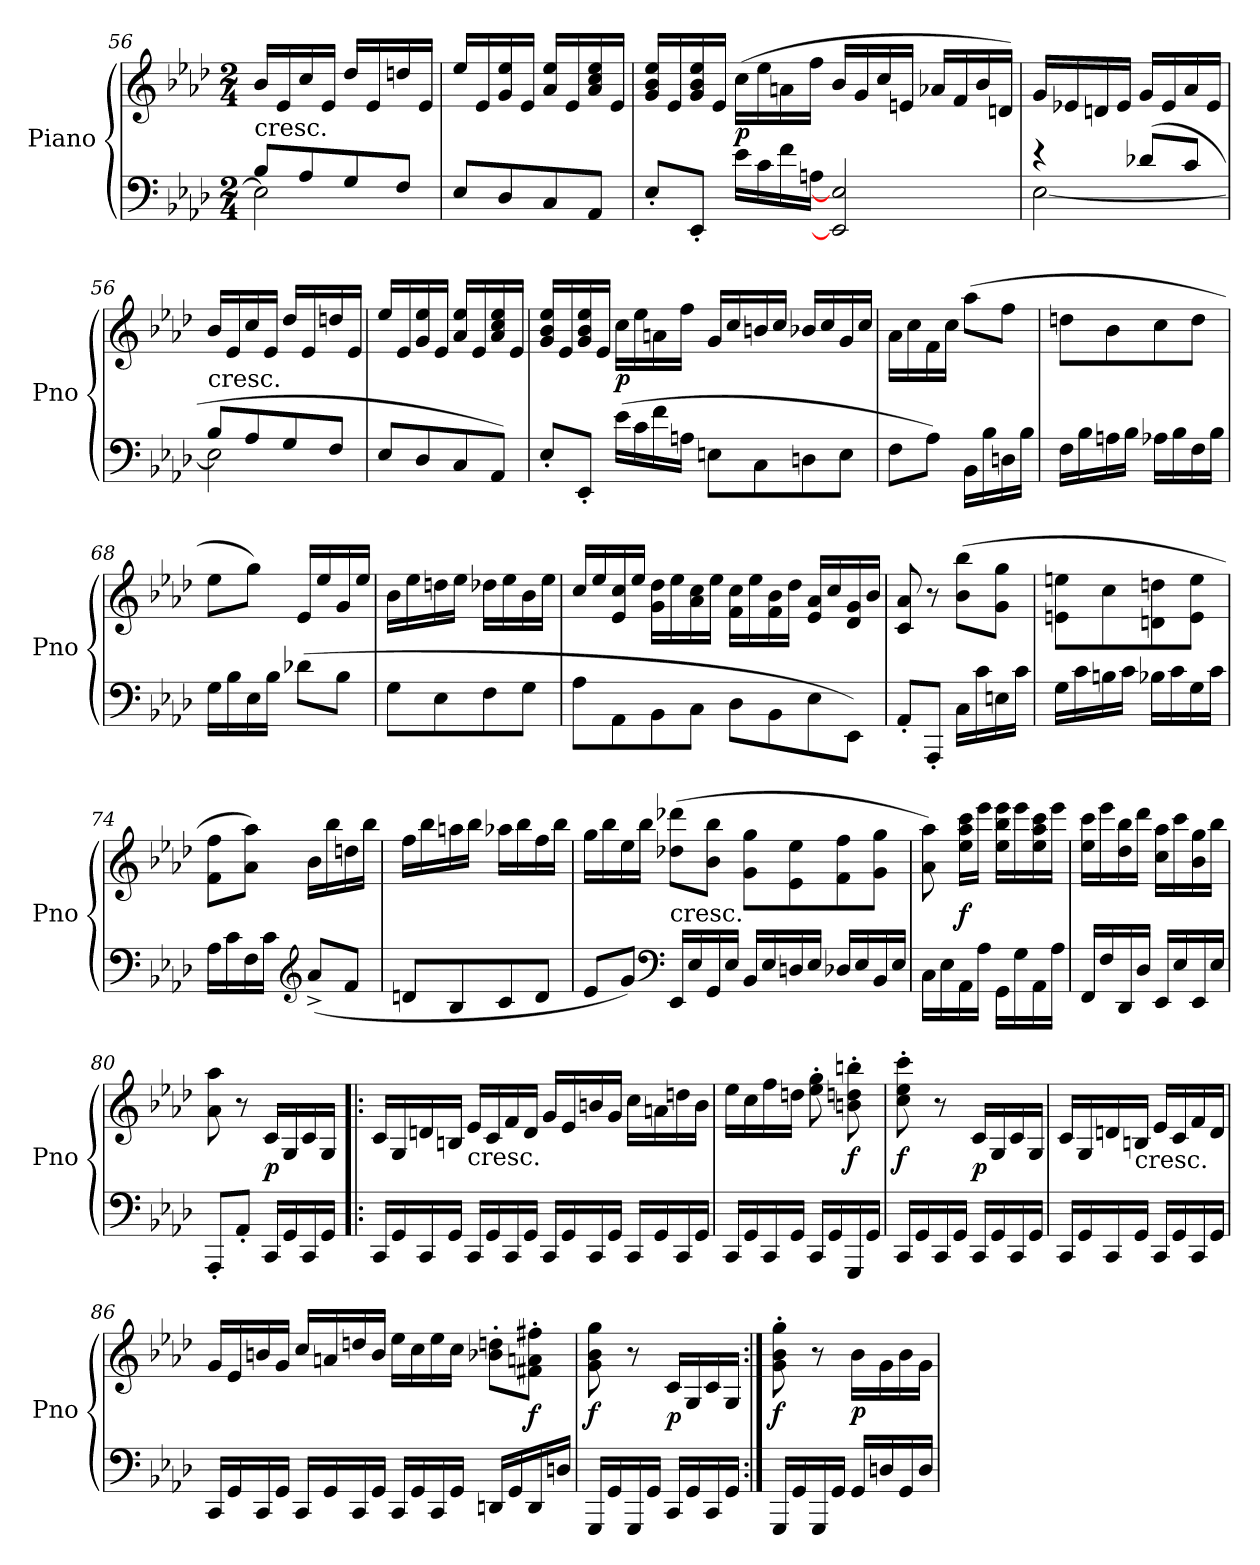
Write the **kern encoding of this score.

**kern	**kern	**dynam
*part1	*part1	*part1
*staff2	*staff1	*staff1/2
*I"Piano	*	*
*I'Pno	*	*
*clefF4	*clefG2	*
*k[b-e-a-d-]	*k[b-e-a-d-]	*
*A-:	*A-:	*
*M2/4	*M2/4	*
=56	=56	=56
*^	*	*
!	!	!LO:TX:c:t=cresc.	!
8B-L	2E-]	16b-LL	.
.	.	16e-	.
8A-	.	16cc	.
.	.	16e-JJ	.
8G	.	16dd-LL	.
.	.	16e-	.
8FJ	.	16ddn	.
.	.	16e-JJ	.
*v	*v	*	*
=57	=57	=57
8E-L	16ee-LL	.
.	16e-	.
8D-	16g 16ee-	.
.	16e-JJ	.
8C	16a- 16ee-LL	.
.	16e-	.
8AA-J	16a- 16cc 16ee-	.
.	16e-JJ	.
=58	=58	=58
8E-'L	16g 16b- 16ee-LL	.
.	16e-	.
8EE-'J	16g 16b- 16ee-	.
.	16e-JJ	.
16e-LL	(16ccLL	p
16c	16ee-	.
16f	16an	.
16AnJJ	16ffJJ	.
2EE-] 2E-]	16b-LL	.
.	16g	.
.	16cc	.
.	16enJJ	.
.	16a-XLL	.
.	16f	.
.	16b-	.
.	16dnJJ)	.
=55	=55	=55
*^	*	*
4r	[2E-	16gLL	.
.	.	16e-X	.
.	.	16dn	.
.	.	16e-JJ	.
(8d-XL	.	16gLL	.
.	.	16e-	.
8cJ	.	16a-	.
.	.	16e-JJ	.
=56	=56	=56	=56
!	!	!LO:TX:c:t=cresc.	!
8B-L	2E-]	16b-LL	.
.	.	16e-	.
8A-	.	16cc	.
.	.	16e-JJ	.
8G	.	16dd-LL	.
.	.	16e-	.
8FJ	.	16ddn	.
.	.	16e-JJ	.
*v	*v	*	*
=57	=57	=57
8E-L	16ee-LL	.
.	16e-	.
8D-	16g 16ee-	.
.	16e-JJ	.
8C	16a- 16ee-LL	.
.	16e-	.
8AA-J)	16a- 16cc 16ee-	.
.	16e-JJ	.
=58	=58	=58
8E-'L	16g 16b- 16ee-LL	.
.	16e-	.
8EE-'J	16g 16b- 16ee-	.
.	16e-JJ	.
(16e-LL	16ccLL	p
16c	16ee-	.
16f	16an	.
16AnJJ	16ffJJ	.
8EnL	16gLL	.
.	16cc	.
8C	16bn	.
.	16ccJJ	.
8Dn	16b-XLL	.
.	16cc	.
8EJ	16g	.
.	16ccJJ	.
=66	=66	=66
8FL	16a-\LL	.
.	16cc\	.
8A-J)	16f\	.
.	16cc\JJ	.
16BB-LL	(8aa-L	.
16B-	.	.
16Dn	8ffJ	.
16B-JJ	.	.
=67	=67	=67
16FLL	8ddnL	.
16B-	.	.
16An	8b-	.
16B-JJ	.	.
16A-XLL	8cc	.
16B-	.	.
16F	8ddJ	.
16B-JJ	.	.
=68	=68	=68
16GLL	8ee-L	.
16B-	.	.
16E-	8ggJ)	.
16B-JJ	.	.
(8d-XL	16e-LL	.
.	16ee-	.
8B-J	16g	.
.	16ee-JJ	.
=69	=69	=69
8GL	16b-LL	.
.	16ee-	.
8E-	16ddn	.
.	16ee-JJ	.
8F	16dd-XLL	.
.	16ee-	.
8GJ	16b-	.
.	16ee-JJ	.
=70	=70	=70
8A-\L	16ccLL	.
.	16ee-	.
8AA-\	16e- 16cc	.
.	16ee-JJ	.
8BB-\	16g 16dd-LL	.
.	16ee-	.
8C\J	16a- 16cc	.
.	16ee-JJ	.
8D-\L	16f 16ccLL	.
.	16ee-	.
8BB-\	16f 16b-	.
.	16dd-JJ	.
8E-\	16e- 16a-LL	.
.	16cc	.
8EE-\J)	16d- 16g	.
.	16b-JJ	.
=72	=72	=72
8AA-'L	8c 8a-	.
8AAA-'J	8r	.
16CLL	(8b- 8bb-L	.
16c	.	.
16En	8g 8ggJ	.
16cJJ	.	.
=73	=73	=73
16GLL	8en\ 8een\L	.
16c	.	.
16Bn	8cc\	.
16cJJ	.	.
16B-XLL	8dn\ 8ddn\	.
16c	.	.
16G	8e\ 8ee\J	.
16cJJ	.	.
=74	=74	=74
16A-LL	8f 8ffL	.
16c	.	.
16F	8a- 8aa-J)	.
16cJJ	.	.
*clefG2	*	*
(8a-^L	16b-LL	.
.	16bb-	.
8fJ	16ddn	.
.	16bb-JJ	.
=75	=75	=75
8dnL	16ffLL	.
.	16bb-	.
8B-	16aan	.
.	16bb-JJ	.
8c	16aa-XLL	.
.	16bb-	.
8dJ	16ff	.
.	16bb-JJ	.
=76	=76	=76
8e-L	16ggLL	.
.	16bb-	.
8gJ)	16ee-	.
.	16bb-JJ	.
*clefF4	*	*
!	!LO:TX:c:t=cresc.	!
16EE-LL	(8dd-X 8ddd-XL	.
16E-	.	.
16GG	8b- 8bb-J	.
16E-JJ	.	.
16BB-LL	8g 8ggL	.
16E-	.	.
16Dn	8e- 8ee-	.
16E-JJ	.	.
16D-XLL	8f 8ff	.
16E-	.	.
16BB-	8g 8ggJ	.
16E-JJ	.	.
=78	=78	=78
16CLL	8a- 8aa-)	.
16E-	.	.
16AA-	16ee- 16aa- 16cccLL	f
16A-JJ	16eee-JJ	.
16GGLL	16ee- 16bb- 16eee-LL	.
16G	16eee-	.
16AA-	16ee- 16aa- 16ccc	.
16A-JJ	16eee-JJ	.
=79	=79	=79
16FFLL	16ee- 16cccLL	.
16F	16eee-	.
16DD-	16dd- 16bb-	.
16D-JJ	16ddd-JJ	.
16EE-LL	16cc 16aa-LL	.
16E-	16ccc	.
16EE-	16b- 16gg	.
16E-JJ	16bb-JJ	.
=80	=80	=80
8AAA-'L	8a- 8aa-	.
8AA-'J	8r	.
16CCLL	16cLL	p
16GG	16G	.
16CC	16c	.
16GGJJ	16GJJ	.
=81!|:	=81!|:	=81!|:
16CCLL	16cLL	.
16GG	16G	.
16CC	16dn	.
16GGJJ	16BnJJ	.
!	!LO:TX:c:t=cresc.	!
16CCLL	16e-LL	.
16GG	16c	.
16CC	16f	.
16GGJJ	16dJJ	.
16CCLL	16gLL	.
16GG	16e-	.
16CC	16bn	.
16GGJJ	16gJJ	.
16CCLL	16ccLL	.
16GG	16an	.
16CC	16ddn	.
16GGJJ	16bJJ	.
=83	=83	=83
16CCLL	16ee-LL	.
16GG	16cc	.
16CC	16ff	.
16GGJJ	16ddnJJ	.
16CCLL	8ee-' 8gg'	.
16GG	.	.
16GGG	8bn' 8ddn' 8bbn'	f
16GGJJ	.	.
=84	=84	=84
16CCLL	8cc' 8ee-' 8ccc'	f
16GG	.	.
16CC	8r	.
16GGJJ	.	.
16CCLL	16cLL	p
16GG	16G	.
16CC	16c	.
16GGJJ	16GJJ	.
=85	=85	=85
16CCLL	16cLL	.
16GG	16G	.
16CC	16dn	.
!	!LO:TX:c:t=cresc.	!
16GGJJ	16BnJJ	.
16CCLL	16e-LL	.
16GG	16c	.
16CC	16f	.
16GGJJ	16dJJ	.
=86	=86	=86
16CCLL	16gLL	.
16GG	16e-	.
16CC	16bn	.
16GGJJ	16gJJ	.
16CCLL	16cc/LL	.
16GG	16an/	.
16CC	16ddn/	.
16GGJJ	16b/JJ	.
16CCLL	16ee-LL	.
16GG	16cc	.
16CC	16ee-	.
16GGJJ	16ccJJ	.
16DDnLL	8b-X' 8ddn'L	.
16GG	.	.
16DD	8f#X' 8an' 8ff#X'J	f
16DnJJ	.	.
=88	=88	=88
16GGGLL	8g 8b- 8gg	f
16GG	.	.
16GGG	8r	.
16GGJJ	.	.
16CCLL	16cLL	p
16GG	16G	.
16CC	16c	.
16GGJJ	16GJJ	.
=89:|!	=89:|!	=89:|!
16GGGLL	8g' 8b-' 8gg'	f
16GG	.	.
16GGG	8r	.
16GGJJ	.	.
16GGLL	16b-\LL	p
16Dn	16g\	.
16GG	16b-\	.
16DJJ	16g\JJ	.
=	=	=
*-	*-	*-
